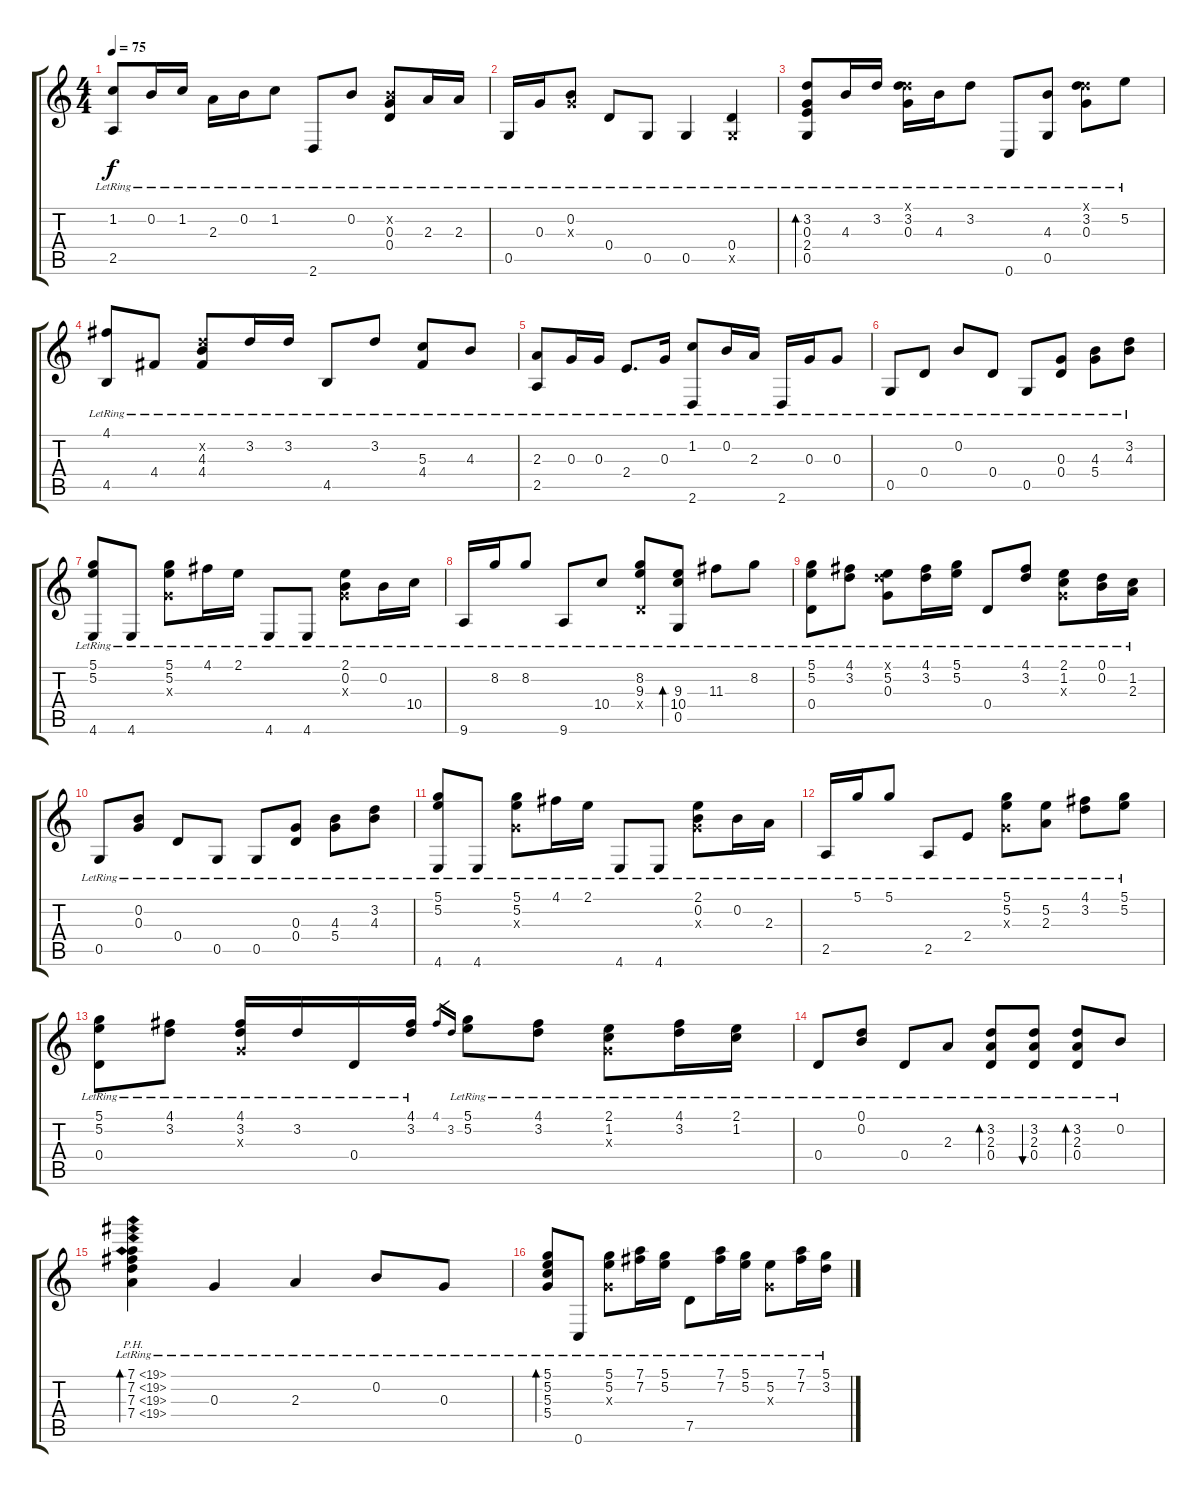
\track "" {instrument acousticguitarsteel}
\staff {score tabs}
\tuning (D4 B3 G3 D3 G2 C2) {hide}
\ts (4 4)
\tempo 75
\clef g2
\ks c
(1.2{lr} 2.5{lr}).8{dy f} 0.2{lr}.16 1.2{lr}.16 2.3{lr}.16 0.2{lr}.16 1.2{lr}.8 2.6{lr}.8 0.2{lr}.8 (0.2{x} 0.3{lr} 0.4{lr}).8 2.3{lr}.16 2.3{lr}.16 |
0.5{lr}.16 0.3{lr}.16 (0.2{lr} 0.3{x}).8 0.4{lr}.8 0.5{lr}.8 0.5{lr}.4 (0.4{lr} 0.5{x}).4 |
(3.2{lr} 0.3{lr} 2.4{lr} 0.5{lr}).8{bd 240} 4.3{lr}.16 3.2{lr}.16 (0.1{x} 3.2{lr} 0.3{lr}).16 4.3{lr}.16 3.2{lr}.8 0.6{lr}.8 (4.3{lr} 0.5{lr}).8 (0.1{x} 3.2{lr} 0.3{lr}).8 5.2{lr}.8 |
(4.1{lr} 4.5{lr}).8 4.4{lr}.8 (3.2{x} 4.3{lr} 4.4{lr}).8 3.2{lr}.16 3.2{lr}.16 4.5{lr}.8 3.2{lr}.8 (5.3{lr} 4.4{lr}).8 4.3{lr}.8 |
(2.3{lr} 2.5{lr}).8 0.3{lr}.16 0.3{lr}.16 2.4{lr}.8{d} 0.3{lr}.16 (1.2{lr} 2.6{lr}).8 0.2{lr}.16 2.3{lr}.16 2.6{lr}.16 0.3{lr}.16 0.3{lr}.8 |
0.5{lr}.8 0.4{lr}.8 0.2{lr}.8 0.4{lr}.8 0.5{lr}.8 (0.3{lr} 0.4{lr}).8 (4.3{lr} 5.4{lr}).8 (3.2{lr} 4.3{lr}).8 |
(5.1{lr} 5.2{lr} 4.6{lr}).8 4.6{lr}.8 (5.1{lr} 5.2{lr} 0.3{x}).8 4.1{lr}.16 2.1{lr}.16 4.6{lr}.8 4.6{lr}.8 (2.1{lr} 0.2{lr} 0.3{x}).8 0.2{lr}.16 10.4{lr}.16 |
9.6{lr}.16 8.2{lr}.16 8.2{lr}.8 9.6{lr}.8 10.4{lr}.8 (8.2{lr} 9.3{lr} 0.4{x}).8 (9.3{lr} 10.4{lr} 0.5{lr}).8{bd 480} 11.3{lr}.8 8.2{lr}.8 |
(5.1{lr} 5.2{lr} 0.4{lr}).8 (4.1{lr} 3.2{lr}).8 (0.1{x} 5.2{lr} 0.3{lr}).8 (4.1{lr} 3.2{lr}).16 (5.1{lr} 5.2{lr}).16 0.4{lr}.8 (4.1{lr} 3.2{lr}).8 (2.1{lr} 1.2{lr} 0.3{x}).8 (0.1{lr} 0.2{lr}).16 (1.2{lr} 2.3{lr}).16 |
0.5{lr}.8 (0.2{lr} 0.3{lr}).8 0.4{lr}.8 0.5{lr}.8 0.5{lr}.8 (0.3{lr} 0.4{lr}).8 (4.3{lr} 5.4{lr}).8 (3.2{lr} 4.3{lr}).8 |
(5.1{lr} 5.2{lr} 4.6{lr}).8 4.6{lr}.8 (5.1{lr} 5.2{lr} 0.3{x}).8 4.1{lr}.16 2.1{lr}.16 4.6{lr}.8 4.6{lr}.8 (2.1{lr} 0.2{lr} 0.3{x}).8 0.2{lr}.16 2.3{lr}.16 |
2.5{lr}.16 5.1{lr}.16 5.1{lr}.8 2.5{lr}.8 2.4{lr}.8 (5.1{lr} 5.2{lr} 0.3{x}).8 (5.2{lr} 2.3{lr}).8 (4.1{lr} 3.2{lr}).8 (5.1{lr} 5.2{lr}).8 |
(5.1{lr} 5.2{lr} 0.4{lr}).8 (4.1{lr} 3.2{lr}).8 (4.1{lr} 3.2{lr} 0.3{x}).16 3.2{lr}.16 0.4{lr}.16 (4.1{lr} 3.2{lr}).16 4.1.16{gr} 3.2.16{gr} (5.1{lr} 5.2{lr}).8 (4.1{lr} 3.2{lr}).8 (2.1{lr} 1.2{lr} 0.3{x}).8 (4.1{lr} 3.2{lr}).16 (2.1{lr} 1.2{lr}).16 |
0.4{lr}.8 (0.1{lr} 0.2{lr}).8 0.4{lr}.8 2.3{lr}.8 (3.2{lr} 2.3{lr} 0.4{lr}).8{bd 60} (3.2{lr} 2.3{lr} 0.4{lr}).8{bu 60} (3.2{lr} 2.3{lr} 0.4{lr}).8{bd 60} 0.2{lr}.8 |
(7.1{ph 12 lr} 7.2{ph 12 lr} 7.3{ph 12 lr} 7.4{ph 12 lr}).4{bd 120} 0.3{lr}.4 2.3{lr}.4 0.2{lr}.8 0.3{lr}.8 |
(5.1{lr} 5.2{lr} 5.3{lr} 5.4{lr}).8{bd 120} 0.6{lr}.8 (5.1{lr} 5.2{lr} 0.3{x}).8 (7.1{lr} 7.2{lr}).16 (5.1{lr} 5.2{lr}).16 7.5{lr}.8 (7.1{lr} 7.2{lr}).16 (5.1{lr} 5.2{lr}).16 (5.2{lr} 0.3{x}).8 (7.1{lr} 7.2{lr}).16 (5.1{lr} 3.2{lr}).16
